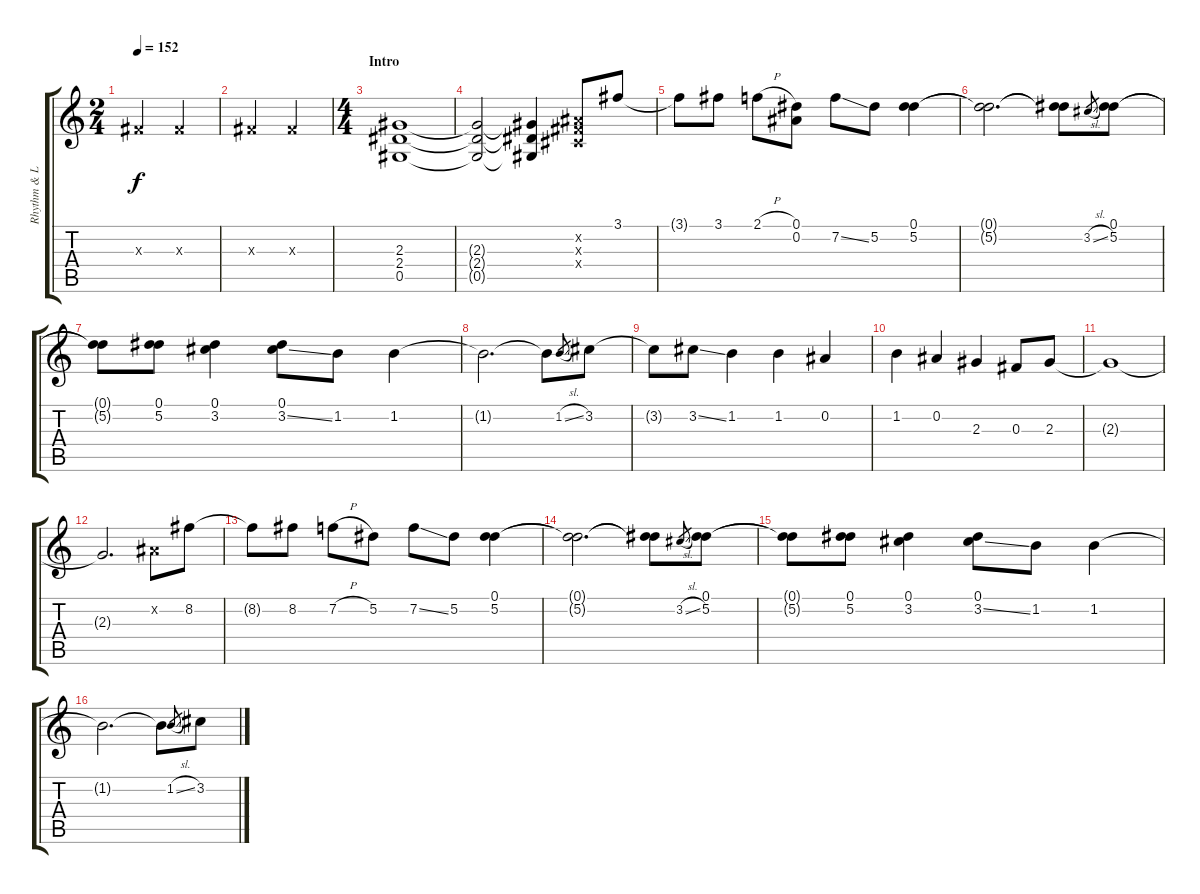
\track ("Rhythm & Lead Guitar - Izzy Stradlin'" "Rhythm & L") {instrument distortionguitar}
\staff {score tabs}
\tuning (Eb4 Bb3 Gb3 Db3 Ab2 Eb2) {hide}
\ts (2 4)
\tempo 152
\clef g2
\ks c
0.3{x}.4{dy f instrument distortionguitar} 0.3{x}.4 |
0.3{x}.4 0.3{x}.4 |
\ts (4 4)
\section ("" "Intro")
(2.3 2.4 0.5).1 |
(2.3{t} 2.4{t} 0.5{t}).2 (2.3{t} 2.4{t} 0.5{t}).4 (0.2{x} 0.3{x} 0.4{x}).8 3.1.8 |
3.1{t}.8 3.1.8 2.1{h}.8 (0.1 0.2).8 7.2{ss}.8 5.2.8 (0.1 5.2).4 |
(0.1{t} 5.2{t}).2{d} (0.1{t} 5.2{t}).8 3.2{sl}.8{gr} (0.1 5.2).8 |
(0.1{t} 5.2{t}).8 (0.1 5.2).8 (0.1 3.2).4 (0.1 3.2{ss}).8 1.2.8 1.2.4 |
1.2{t}.2{d} 1.2{t}.8 1.2{sl}.8{gr} 3.2.8 |
3.2{t}.8 3.2{ss}.8 1.2.4 1.2.4 0.2.4 |
1.2.4 0.2.4 2.3.4 0.3.8 2.3.8 |
2.3{t}.1 |
2.3{t}.2{d} 0.2{x}.8 8.2.8 |
8.2{t}.8 8.2.8 7.2{h}.8 5.2.8 7.2{ss}.8 5.2.8 (0.1 5.2).4 |
(0.1{t} 5.2{t}).2{d} (0.1{t} 5.2{t}).8 3.2{sl}.8{gr} (0.1 5.2).8 |
(0.1{t} 5.2{t}).8 (0.1 5.2).8 (0.1 3.2).4 (0.1 3.2{ss}).8 1.2.8 1.2.4 |
1.2{t}.2{d} 1.2{t}.8 1.2{sl}.8{gr} 3.2.8
